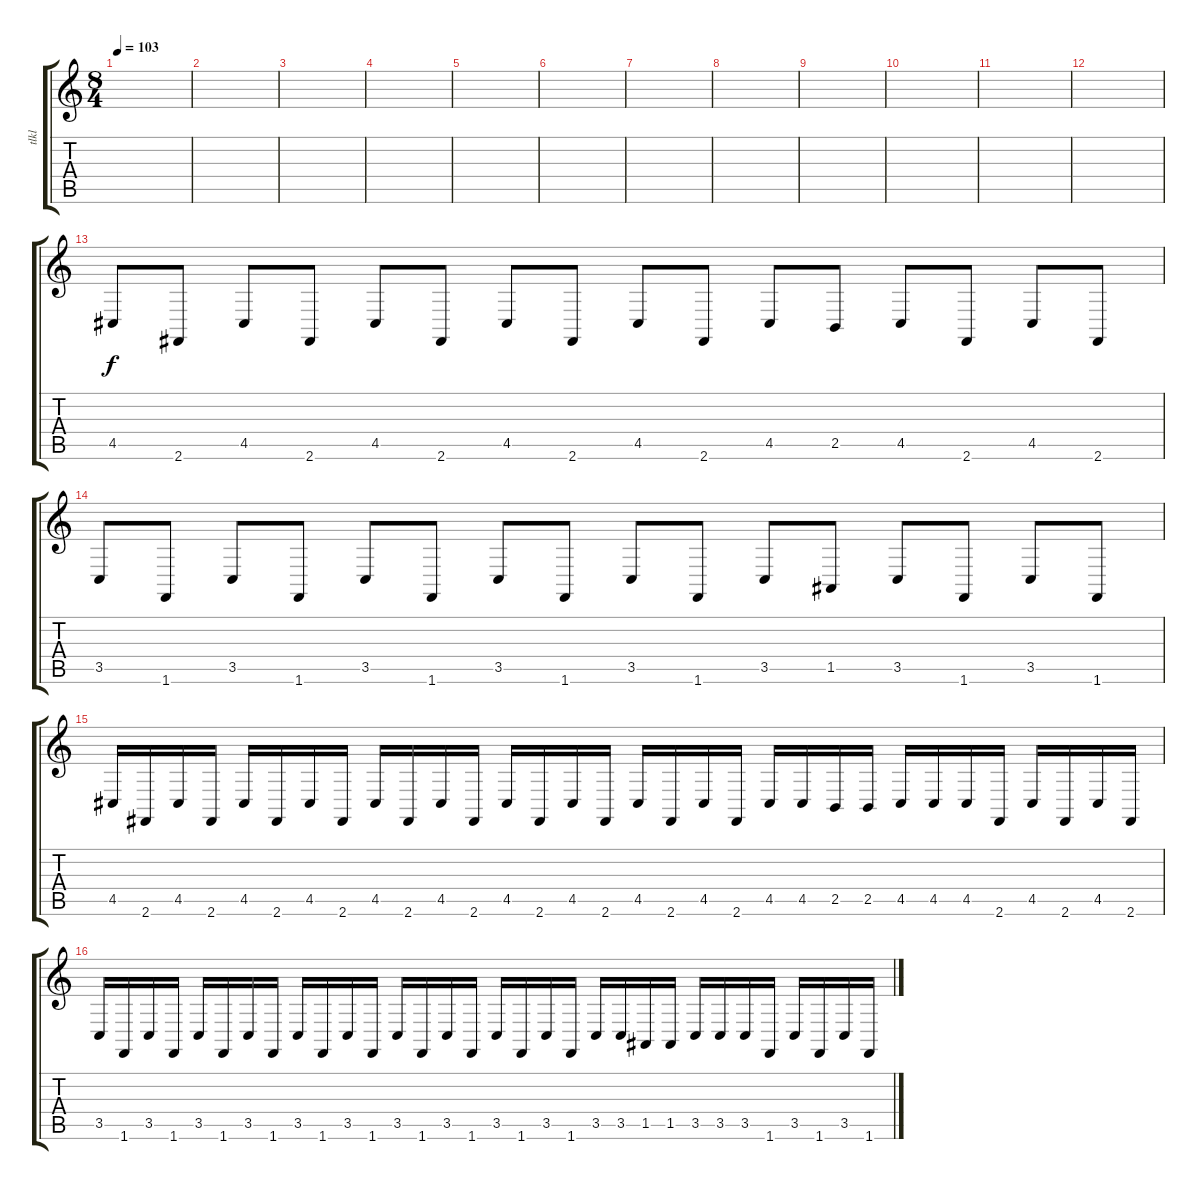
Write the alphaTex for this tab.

\track ("tlkl" "tlkl") {instrument timpani}
\staff {score tabs}
\tuning (E4 B3 G3 D3 A2 E2) {hide}
\ts (8 4)
\tempo 103
\clef g2
\ks c
|
|
|
|
|
|
|
|
|
|
|
|
4.5.8 2.6.8 4.5.8 2.6.8 4.5.8 2.6.8 4.5.8 2.6.8 4.5.8 2.6.8 4.5.8 2.5.8 4.5.8 2.6.8 4.5.8 2.6.8 |
3.5.8 1.6.8 3.5.8 1.6.8 3.5.8 1.6.8 3.5.8 1.6.8 3.5.8 1.6.8 3.5.8 1.5.8 3.5.8 1.6.8 3.5.8 1.6.8 |
4.5.16 2.6.16 4.5.16 2.6.16 4.5.16 2.6.16 4.5.16 2.6.16 4.5.16 2.6.16 4.5.16 2.6.16 4.5.16 2.6.16 4.5.16 2.6.16 4.5.16 2.6.16 4.5.16 2.6.16 4.5.16 4.5.16 2.5.16 2.5.16 4.5.16 4.5.16 4.5.16 2.6.16 4.5.16 2.6.16 4.5.16 2.6.16 |
3.5.16 1.6.16 3.5.16 1.6.16 3.5.16 1.6.16 3.5.16 1.6.16 3.5.16 1.6.16 3.5.16 1.6.16 3.5.16 1.6.16 3.5.16 1.6.16 3.5.16 1.6.16 3.5.16 1.6.16 3.5.16 3.5.16 1.5.16 1.5.16 3.5.16 3.5.16 3.5.16 1.6.16 3.5.16 1.6.16 3.5.16 1.6.16
